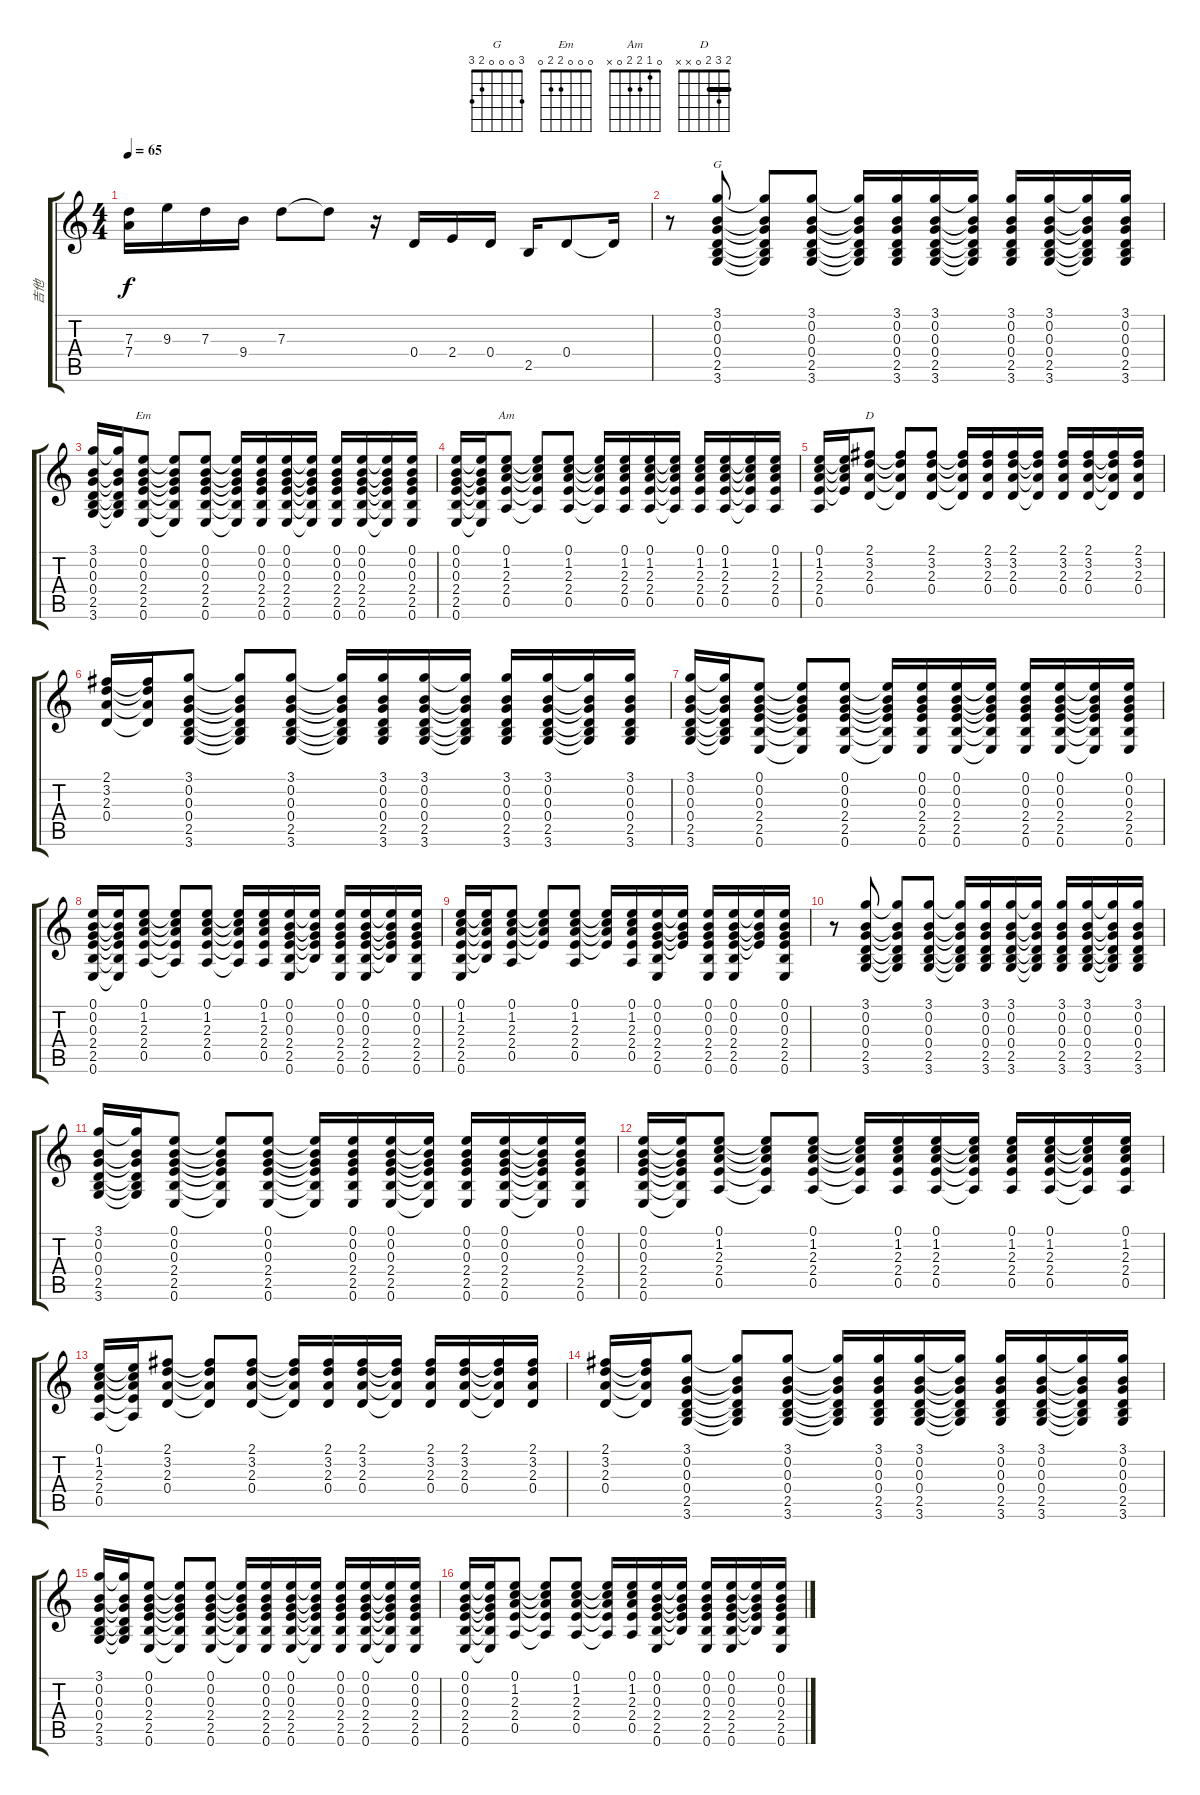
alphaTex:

\track ("吉他" "吉他") {instrument acousticguitarsteel}
\staff {score tabs}
\tuning (E4 B3 G3 D3 A2 E2) {hide}
\chord ("G" 3 0 0 0 2 3)
\chord ("Em" 0 0 0 2 2 0)
\chord ("Am" 0 1 2 2 0 x)
\chord ("D" 2 3 2 0 x x) {barre 2}
\ts (4 4)
\tempo 65
\clef g2
\ks c
(7.3 7.4{t}).16{dy f} 9.3.16 7.3.16 9.4.16 7.3.8 7.3{t}.8 r.16 0.4.16 2.4.16 0.4.16 2.5.16 0.4.8 0.4{t}.16 |
r.8{volume 9 instrument acousticguitarsteel} (3.1 0.2 0.3 0.4 2.5 3.6).8{ch "G"} (3.1{t} 0.2{t} 0.3{t} 0.4{t} 2.5{t} 3.6{t}).8 (3.1 0.2 0.3 0.4 2.5 3.6).8 (3.1{t} 0.2{t} 0.3{t} 0.4{t} 2.5{t} 3.6{t}).16 (3.1 0.2 0.3 0.4 2.5 3.6).16 (3.1 0.2 0.3 0.4 2.5 3.6).16 (3.1{t} 0.2{t} 0.3{t} 0.4{t} 2.5{t} 3.6{t}).16 (3.1 0.2 0.3 0.4 2.5 3.6).16 (3.1 0.2 0.3 0.4 2.5 3.6).16 (3.1{t} 0.2{t} 0.3{t} 0.4{t} 2.5{t} 3.6{t}).16 (3.1 0.2 0.3 0.4 2.5 3.6).16 |
(3.1 0.2 0.3 0.4 2.5 3.6).16 (3.1{t} 0.2{t} 0.3{t} 0.4{t} 2.5{t} 3.6{t}).16 (0.1 0.2 0.3 2.4 2.5 0.6).8{ch "Em"} (0.1{t} 0.2{t} 0.3{t} 2.4{t} 2.5{t} 0.6{t}).8 (0.1 0.2 0.3 2.4 2.5 0.6).8 (0.1{t} 0.2{t} 0.3{t} 2.4{t} 2.5{t} 0.6{t}).16 (0.1 0.2 0.3 2.4 2.5 0.6).16 (0.1 0.2 0.3 2.4 2.5 0.6).16 (0.1{t} 0.2{t} 0.3{t} 2.4{t} 2.5{t} 0.6{t}).16 (0.1 0.2 0.3 2.4 2.5 0.6).16 (0.1 0.2 0.3 2.4 2.5 0.6).16 (0.1{t} 0.2{t} 0.3{t} 2.4{t} 2.5{t} 0.6{t}).16 (0.1 0.2 0.3 2.4 2.5 0.6).16 |
(0.1 0.2 0.3 2.4 2.5 0.6).16 (0.1{t} 0.2{t} 0.3{t} 2.4{t} 2.5{t} 0.6{t}).16 (0.1 1.2 2.3 2.4 0.5).8{ch "Am"} (0.1{t} 1.2{t} 2.3{t} 2.4{t} 0.5{t}).8 (0.1 1.2 2.3 2.4 0.5).8 (0.1{t} 1.2{t} 2.3{t} 2.4{t} 0.5{t}).16 (0.1 1.2 2.3 2.4 0.5).16 (0.1 1.2 2.3 2.4 0.5).16 (0.1{t} 1.2{t} 2.3{t} 2.4{t} 0.5{t}).16 (0.1 1.2 2.3 2.4 0.5).16 (0.1 1.2 2.3 2.4 0.5).16 (0.1{t} 1.2{t} 2.3{t} 2.4{t} 0.5{t}).16 (0.1 1.2 2.3 2.4 0.5).16 |
(0.1 1.2 2.3 2.4 0.5).16 (0.1{t} 1.2{t} 2.3{t} 2.4{t}).16 (2.1 3.2 2.3 0.4).8{ch "D"} (2.1{t} 3.2{t} 2.3{t} 0.4{t}).8 (2.1 3.2 2.3 0.4).8 (2.1{t} 3.2{t} 2.3{t} 0.4{t}).16 (2.1 3.2 2.3 0.4).16 (2.1 3.2 2.3 0.4).16 (2.1{t} 3.2{t} 2.3{t} 0.4{t}).16 (2.1 3.2 2.3 0.4).16 (2.1 3.2 2.3 0.4).16 (2.1{t} 3.2{t} 2.3{t} 0.4{t}).16 (2.1 3.2 2.3 0.4).16 |
(2.1 3.2 2.3 0.4).16 (2.1{t} 3.2{t} 2.3{t} 0.4{t}).16 (3.1 0.2 0.3 0.4 2.5 3.6).8 (3.1{t} 0.2{t} 0.3{t} 0.4{t} 2.5{t} 3.6{t}).8 (3.1 0.2 0.3 0.4 2.5 3.6).8 (3.1{t} 0.2{t} 0.3{t} 0.4{t} 2.5{t} 3.6{t}).16 (3.1 0.2 0.3 0.4 2.5 3.6).16 (3.1 0.2 0.3 0.4 2.5 3.6).16 (3.1{t} 0.2{t} 0.3{t} 0.4{t} 2.5{t} 3.6{t}).16 (3.1 0.2 0.3 0.4 2.5 3.6).16 (3.1 0.2 0.3 0.4 2.5 3.6).16 (3.1{t} 0.2{t} 0.3{t} 0.4{t} 2.5{t} 3.6{t}).16 (3.1 0.2 0.3 0.4 2.5 3.6).16 |
(3.1 0.2 0.3 0.4 2.5 3.6).16 (3.1{t} 0.2{t} 0.3{t} 0.4{t} 2.5{t} 3.6{t}).16 (0.1 0.2 0.3 2.4 2.5 0.6).8 (0.1{t} 0.2{t} 0.3{t} 2.4{t} 2.5{t} 0.6{t}).8 (0.1 0.2 0.3 2.4 2.5 0.6).8 (0.1{t} 0.2{t} 0.3{t} 2.4{t} 2.5{t} 0.6{t}).16 (0.1 0.2 0.3 2.4 2.5 0.6).16 (0.1 0.2 0.3 2.4 2.5 0.6).16 (0.1{t} 0.2{t} 0.3{t} 2.4{t} 2.5{t} 0.6{t}).16 (0.1 0.2 0.3 2.4 2.5 0.6).16 (0.1 0.2 0.3 2.4 2.5 0.6).16 (0.1{t} 0.2{t} 0.3{t} 2.4{t} 2.5{t} 0.6{t}).16 (0.1 0.2 0.3 2.4 2.5 0.6).16 |
(0.1 0.2 0.3 2.4 2.5 0.6).16 (0.1{t} 0.2{t} 0.3{t} 2.4{t} 2.5{t} 0.6{t}).16 (0.1 1.2 2.3 2.4 0.5).8 (0.1{t} 1.2{t} 2.3{t} 2.4{t} 0.5{t}).8 (0.1 1.2 2.3 2.4 0.5).8 (0.1{t} 1.2{t} 2.3{t} 2.4{t} 0.5{t}).16 (0.1 1.2 2.3 2.4 0.5).16 (0.1 0.2 0.3 2.4 2.5 0.6).16 (0.1{t} 0.2{t} 0.3{t} 2.4{t} 2.5{t}).16 (0.1 0.2 0.3 2.4 2.5 0.6).16 (0.1 0.2 0.3 2.4 2.5 0.6).16 (0.1{t} 0.2{t} 0.3{t} 2.4{t} 2.5{t}).16 (0.1 0.2 0.3 2.4 2.5 0.6).16 |
(0.1 1.2 2.3 2.4 2.5 0.6).16 (0.1{t} 1.2{t} 2.3{t} 2.4{t} 2.5{t}).16 (0.1 1.2 2.3 2.4 0.5).8 (0.1{t} 1.2{t} 2.3{t} 2.4{t}).8 (0.1 1.2 2.3 2.4 0.5).8 (0.1{t} 1.2{t} 2.3{t} 2.4{t}).16 (0.1 1.2 2.3 2.4 0.5).16 (0.1 0.2 0.3 2.4 2.5 0.6).16 (0.1{t} 0.2{t} 0.3{t} 2.4{t}).16 (0.1 0.2 0.3 2.4 2.5 0.6).16 (0.1 0.2 0.3 2.4 2.5 0.6).16 (0.1{t} 0.2{t} 0.3{t} 2.4{t}).16 (0.1 0.2 0.3 2.4 2.5 0.6).16 |
r.8 (3.1 0.2 0.3 0.4 2.5 3.6).8 (3.1{t} 0.2{t} 0.3{t} 0.4{t} 2.5{t} 3.6{t}).8 (3.1 0.2 0.3 0.4 2.5 3.6).8 (3.1{t} 0.2{t} 0.3{t} 0.4{t} 2.5{t} 3.6{t}).16 (3.1 0.2 0.3 0.4 2.5 3.6).16 (3.1 0.2 0.3 0.4 2.5 3.6).16 (3.1{t} 0.2{t} 0.3{t} 0.4{t} 2.5{t} 3.6{t}).16 (3.1 0.2 0.3 0.4 2.5 3.6).16 (3.1 0.2 0.3 0.4 2.5 3.6).16 (3.1{t} 0.2{t} 0.3{t} 0.4{t} 2.5{t} 3.6{t}).16 (3.1 0.2 0.3 0.4 2.5 3.6).16 |
(3.1 0.2 0.3 0.4 2.5 3.6).16 (3.1{t} 0.2{t} 0.3{t} 0.4{t} 2.5{t} 3.6{t}).16 (0.1 0.2 0.3 2.4 2.5 0.6).8 (0.1{t} 0.2{t} 0.3{t} 2.4{t} 2.5{t} 0.6{t}).8 (0.1 0.2 0.3 2.4 2.5 0.6).8 (0.1{t} 0.2{t} 0.3{t} 2.4{t} 2.5{t} 0.6{t}).16 (0.1 0.2 0.3 2.4 2.5 0.6).16 (0.1 0.2 0.3 2.4 2.5 0.6).16 (0.1{t} 0.2{t} 0.3{t} 2.4{t} 2.5{t} 0.6{t}).16 (0.1 0.2 0.3 2.4 2.5 0.6).16 (0.1 0.2 0.3 2.4 2.5 0.6).16 (0.1{t} 0.2{t} 0.3{t} 2.4{t} 2.5{t} 0.6{t}).16 (0.1 0.2 0.3 2.4 2.5 0.6).16 |
(0.1 0.2 0.3 2.4 2.5 0.6).16 (0.1{t} 0.2{t} 0.3{t} 2.4{t} 2.5{t} 0.6{t}).16 (0.1 1.2 2.3 2.4 0.5).8 (0.1{t} 1.2{t} 2.3{t} 2.4{t} 0.5{t}).8 (0.1 1.2 2.3 2.4 0.5).8 (0.1{t} 1.2{t} 2.3{t} 2.4{t} 0.5{t}).16 (0.1 1.2 2.3 2.4 0.5).16 (0.1 1.2 2.3 2.4 0.5).16 (0.1{t} 1.2{t} 2.3{t} 2.4{t} 0.5{t}).16 (0.1 1.2 2.3 2.4 0.5).16 (0.1 1.2 2.3 2.4 0.5).16 (0.1{t} 1.2{t} 2.3{t} 2.4{t} 0.5{t}).16 (0.1 1.2 2.3 2.4 0.5).16 |
(0.1 1.2 2.3 2.4 0.5).16 (0.1{t} 1.2{t} 2.3{t} 2.4{t} 0.5{t}).16 (2.1 3.2 2.3 0.4).8 (2.1{t} 3.2{t} 2.3{t} 0.4{t}).8 (2.1 3.2 2.3 0.4).8 (2.1{t} 3.2{t} 2.3{t} 0.4{t}).16 (2.1 3.2 2.3 0.4).16 (2.1 3.2 2.3 0.4).16 (2.1{t} 3.2{t} 2.3{t} 0.4{t}).16 (2.1 3.2 2.3 0.4).16 (2.1 3.2 2.3 0.4).16 (2.1{t} 3.2{t} 2.3{t} 0.4{t}).16 (2.1 3.2 2.3 0.4).16 |
(2.1 3.2 2.3 0.4).16 (2.1{t} 3.2{t} 2.3{t} 0.4{t}).16 (3.1 0.2 0.3 0.4 2.5 3.6).8 (3.1{t} 0.2{t} 0.3{t} 0.4{t} 2.5{t} 3.6{t}).8 (3.1 0.2 0.3 0.4 2.5 3.6).8 (3.1{t} 0.2{t} 0.3{t} 0.4{t} 2.5{t} 3.6{t}).16 (3.1 0.2 0.3 0.4 2.5 3.6).16 (3.1 0.2 0.3 0.4 2.5 3.6).16 (3.1{t} 0.2{t} 0.3{t} 0.4{t} 2.5{t} 3.6{t}).16 (3.1 0.2 0.3 0.4 2.5 3.6).16 (3.1 0.2 0.3 0.4 2.5 3.6).16 (3.1{t} 0.2{t} 0.3{t} 0.4{t} 2.5{t} 3.6{t}).16 (3.1 0.2 0.3 0.4 2.5 3.6).16 |
(3.1 0.2 0.3 0.4 2.5 3.6).16 (3.1{t} 0.2{t} 0.3{t} 0.4{t} 2.5{t} 3.6{t}).16 (0.1 0.2 0.3 2.4 2.5 0.6).8 (0.1{t} 0.2{t} 0.3{t} 2.4{t} 2.5{t} 0.6{t}).8 (0.1 0.2 0.3 2.4 2.5 0.6).8 (0.1{t} 0.2{t} 0.3{t} 2.4{t} 2.5{t} 0.6{t}).16 (0.1 0.2 0.3 2.4 2.5 0.6).16 (0.1 0.2 0.3 2.4 2.5 0.6).16 (0.1{t} 0.2{t} 0.3{t} 2.4{t} 2.5{t} 0.6{t}).16 (0.1 0.2 0.3 2.4 2.5 0.6).16 (0.1 0.2 0.3 2.4 2.5 0.6).16 (0.1{t} 0.2{t} 0.3{t} 2.4{t} 2.5{t} 0.6{t}).16 (0.1 0.2 0.3 2.4 2.5 0.6).16 |
(0.1 0.2 0.3 2.4 2.5 0.6).16 (0.1{t} 0.2{t} 0.3{t} 2.4{t} 2.5{t} 0.6{t}).16 (0.1 1.2 2.3 2.4 0.5).8 (0.1{t} 1.2{t} 2.3{t} 2.4{t} 0.5{t}).8 (0.1 1.2 2.3 2.4 0.5).8 (0.1{t} 1.2{t} 2.3{t} 2.4{t} 0.5{t}).16 (0.1 1.2 2.3 2.4 0.5).16 (0.1 0.2 0.3 2.4 2.5 0.6).16 (0.1{t} 0.2{t} 0.3{t} 2.4{t} 2.5{t}).16 (0.1 0.2 0.3 2.4 2.5 0.6).16 (0.1 0.2 0.3 2.4 2.5 0.6).16 (0.1{t} 0.2{t} 0.3{t} 2.4{t} 2.5{t}).16 (0.1 0.2 0.3 2.4 2.5 0.6).16
